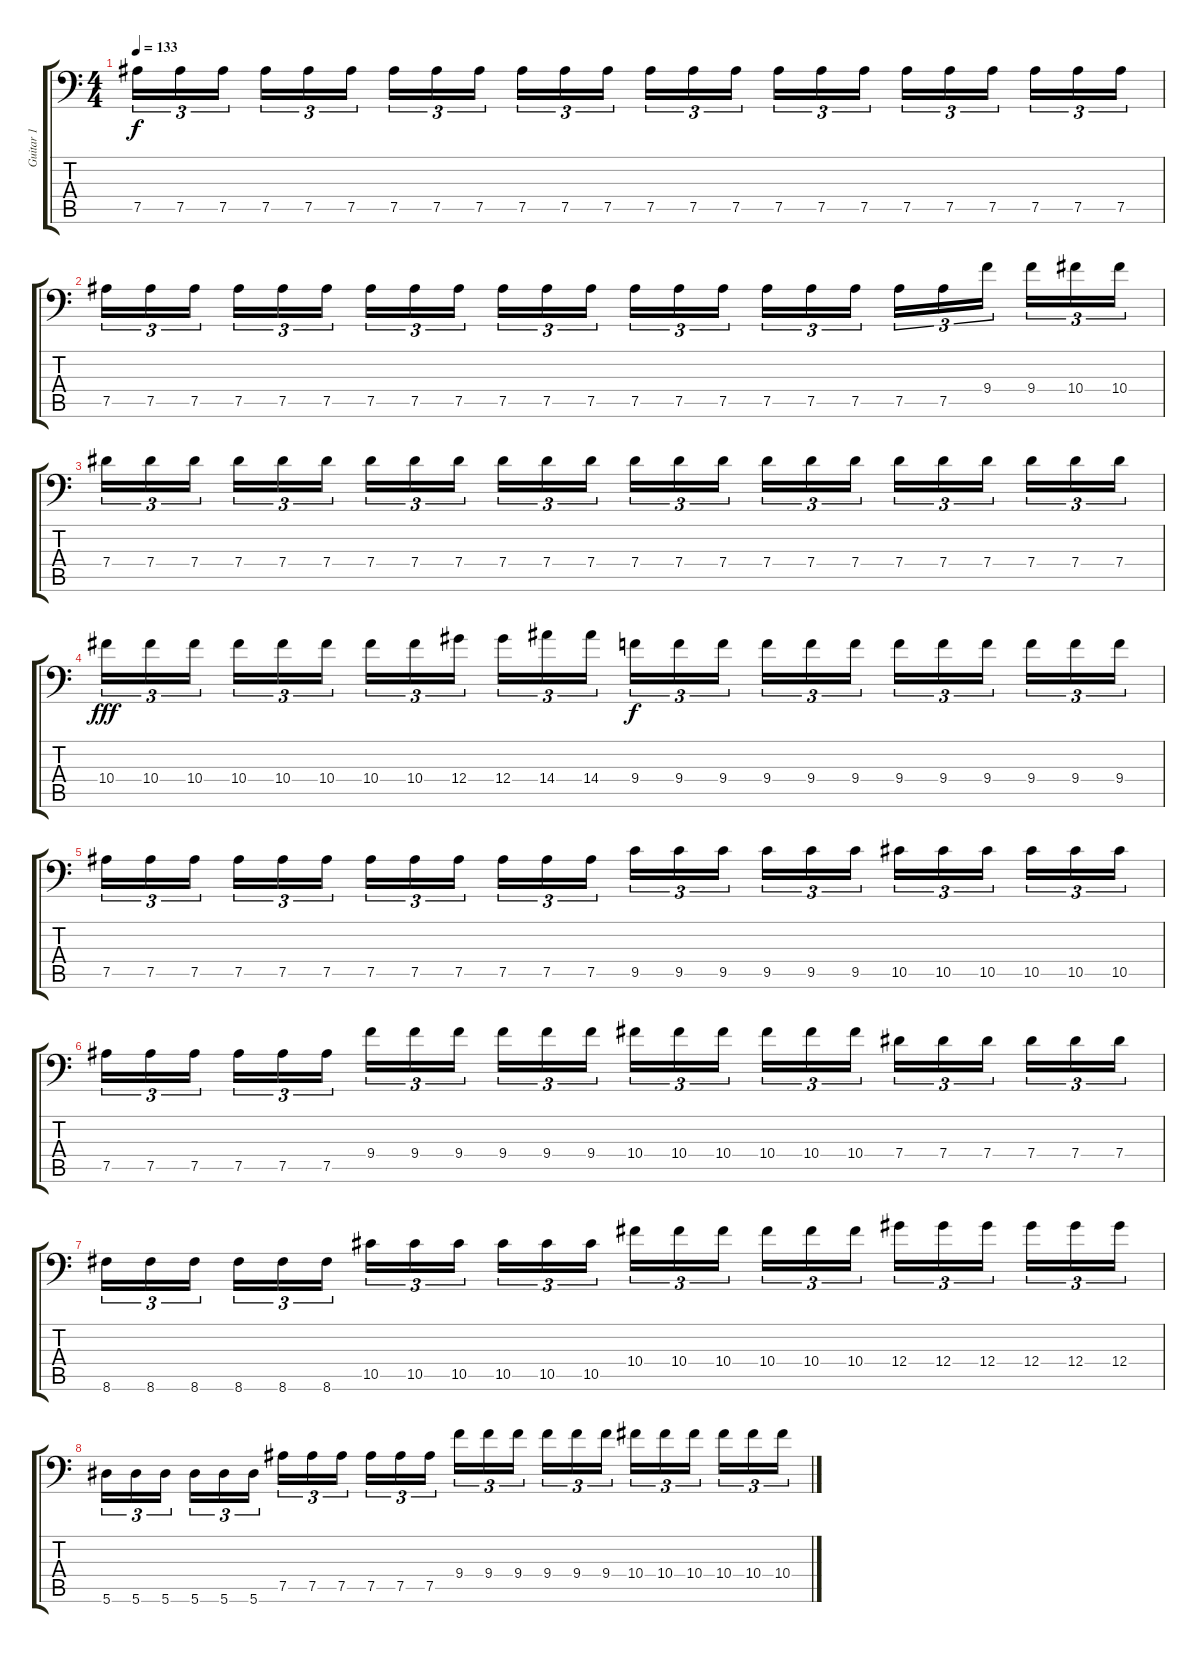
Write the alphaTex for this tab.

\track ("Guitar 1" "Guitar 1") {instrument distortionguitar}
\staff {score tabs}
\tuning (Bb3 F3 Db3 Ab2 Eb2 Bb1) {hide}
\ts (4 4)
\tempo 133
\clef f4
\ks c
7.5.16{tu (3 2) dy f} 7.5.16{tu (3 2)} 7.5.16{tu (3 2) beam splitsecondary} 7.5.16{tu (3 2)} 7.5.16{tu (3 2)} 7.5.16{tu (3 2)} 7.5.16{tu (3 2)} 7.5.16{tu (3 2)} 7.5.16{tu (3 2) beam splitsecondary} 7.5.16{tu (3 2)} 7.5.16{tu (3 2)} 7.5.16{tu (3 2)} 7.5.16{tu (3 2)} 7.5.16{tu (3 2)} 7.5.16{tu (3 2) beam splitsecondary} 7.5.16{tu (3 2)} 7.5.16{tu (3 2)} 7.5.16{tu (3 2)} 7.5.16{tu (3 2)} 7.5.16{tu (3 2)} 7.5.16{tu (3 2) beam splitsecondary} 7.5.16{tu (3 2)} 7.5.16{tu (3 2)} 7.5.16{tu (3 2)} |
7.5.16{tu (3 2)} 7.5.16{tu (3 2)} 7.5.16{tu (3 2) beam splitsecondary} 7.5.16{tu (3 2)} 7.5.16{tu (3 2)} 7.5.16{tu (3 2)} 7.5.16{tu (3 2)} 7.5.16{tu (3 2)} 7.5.16{tu (3 2) beam splitsecondary} 7.5.16{tu (3 2)} 7.5.16{tu (3 2)} 7.5.16{tu (3 2)} 7.5.16{tu (3 2)} 7.5.16{tu (3 2)} 7.5.16{tu (3 2) beam splitsecondary} 7.5.16{tu (3 2)} 7.5.16{tu (3 2)} 7.5.16{tu (3 2)} 7.5.16{tu (3 2)} 7.5.16{tu (3 2)} 9.4.16{tu (3 2) beam splitsecondary} 9.4.16{tu (3 2)} 10.4.16{tu (3 2)} 10.4.16{tu (3 2)} |
7.4.16{tu (3 2)} 7.4.16{tu (3 2)} 7.4.16{tu (3 2) beam splitsecondary} 7.4.16{tu (3 2)} 7.4.16{tu (3 2)} 7.4.16{tu (3 2)} 7.4.16{tu (3 2)} 7.4.16{tu (3 2)} 7.4.16{tu (3 2) beam splitsecondary} 7.4.16{tu (3 2)} 7.4.16{tu (3 2)} 7.4.16{tu (3 2)} 7.4.16{tu (3 2)} 7.4.16{tu (3 2)} 7.4.16{tu (3 2) beam splitsecondary} 7.4.16{tu (3 2)} 7.4.16{tu (3 2)} 7.4.16{tu (3 2)} 7.4.16{tu (3 2)} 7.4.16{tu (3 2)} 7.4.16{tu (3 2) beam splitsecondary} 7.4.16{tu (3 2)} 7.4.16{tu (3 2)} 7.4.16{tu (3 2)} |
10.4.16{tu (3 2) dy fff} 10.4.16{tu (3 2)} 10.4.16{tu (3 2) beam splitsecondary} 10.4.16{tu (3 2)} 10.4.16{tu (3 2)} 10.4.16{tu (3 2)} 10.4.16{tu (3 2)} 10.4.16{tu (3 2)} 12.4.16{tu (3 2) beam splitsecondary} 12.4.16{tu (3 2)} 14.4.16{tu (3 2)} 14.4.16{tu (3 2)} 9.4.16{tu (3 2) dy f} 9.4.16{tu (3 2)} 9.4.16{tu (3 2) beam splitsecondary} 9.4.16{tu (3 2)} 9.4.16{tu (3 2)} 9.4.16{tu (3 2)} 9.4.16{tu (3 2)} 9.4.16{tu (3 2)} 9.4.16{tu (3 2) beam splitsecondary} 9.4.16{tu (3 2)} 9.4.16{tu (3 2)} 9.4.16{tu (3 2)} |
7.5.16{tu (3 2)} 7.5.16{tu (3 2)} 7.5.16{tu (3 2) beam splitsecondary} 7.5.16{tu (3 2)} 7.5.16{tu (3 2)} 7.5.16{tu (3 2)} 7.5.16{tu (3 2)} 7.5.16{tu (3 2)} 7.5.16{tu (3 2) beam splitsecondary} 7.5.16{tu (3 2)} 7.5.16{tu (3 2)} 7.5.16{tu (3 2)} 9.5.16{tu (3 2)} 9.5.16{tu (3 2)} 9.5.16{tu (3 2) beam splitsecondary} 9.5.16{tu (3 2)} 9.5.16{tu (3 2)} 9.5.16{tu (3 2)} 10.5.16{tu (3 2)} 10.5.16{tu (3 2)} 10.5.16{tu (3 2) beam splitsecondary} 10.5.16{tu (3 2)} 10.5.16{tu (3 2)} 10.5.16{tu (3 2)} |
7.5.16{tu (3 2)} 7.5.16{tu (3 2)} 7.5.16{tu (3 2) beam splitsecondary} 7.5.16{tu (3 2)} 7.5.16{tu (3 2)} 7.5.16{tu (3 2)} 9.4.16{tu (3 2)} 9.4.16{tu (3 2)} 9.4.16{tu (3 2) beam splitsecondary} 9.4.16{tu (3 2)} 9.4.16{tu (3 2)} 9.4.16{tu (3 2)} 10.4.16{tu (3 2)} 10.4.16{tu (3 2)} 10.4.16{tu (3 2) beam splitsecondary} 10.4.16{tu (3 2)} 10.4.16{tu (3 2)} 10.4.16{tu (3 2)} 7.4.16{tu (3 2)} 7.4.16{tu (3 2)} 7.4.16{tu (3 2) beam splitsecondary} 7.4.16{tu (3 2)} 7.4.16{tu (3 2)} 7.4.16{tu (3 2)} |
8.6.16{tu (3 2)} 8.6.16{tu (3 2)} 8.6.16{tu (3 2) beam splitsecondary} 8.6.16{tu (3 2)} 8.6.16{tu (3 2)} 8.6.16{tu (3 2)} 10.5.16{tu (3 2)} 10.5.16{tu (3 2)} 10.5.16{tu (3 2) beam splitsecondary} 10.5.16{tu (3 2)} 10.5.16{tu (3 2)} 10.5.16{tu (3 2)} 10.4.16{tu (3 2)} 10.4.16{tu (3 2)} 10.4.16{tu (3 2) beam splitsecondary} 10.4.16{tu (3 2)} 10.4.16{tu (3 2)} 10.4.16{tu (3 2)} 12.4.16{tu (3 2)} 12.4.16{tu (3 2)} 12.4.16{tu (3 2) beam splitsecondary} 12.4.16{tu (3 2)} 12.4.16{tu (3 2)} 12.4.16{tu (3 2)} |
5.6.16{tu (3 2)} 5.6.16{tu (3 2)} 5.6.16{tu (3 2) beam splitsecondary} 5.6.16{tu (3 2)} 5.6.16{tu (3 2)} 5.6.16{tu (3 2)} 7.5.16{tu (3 2)} 7.5.16{tu (3 2)} 7.5.16{tu (3 2) beam splitsecondary} 7.5.16{tu (3 2)} 7.5.16{tu (3 2)} 7.5.16{tu (3 2)} 9.4.16{tu (3 2)} 9.4.16{tu (3 2)} 9.4.16{tu (3 2) beam splitsecondary} 9.4.16{tu (3 2)} 9.4.16{tu (3 2)} 9.4.16{tu (3 2)} 10.4.16{tu (3 2)} 10.4.16{tu (3 2)} 10.4.16{tu (3 2) beam splitsecondary} 10.4.16{tu (3 2)} 10.4.16{tu (3 2)} 10.4.16{tu (3 2)}
